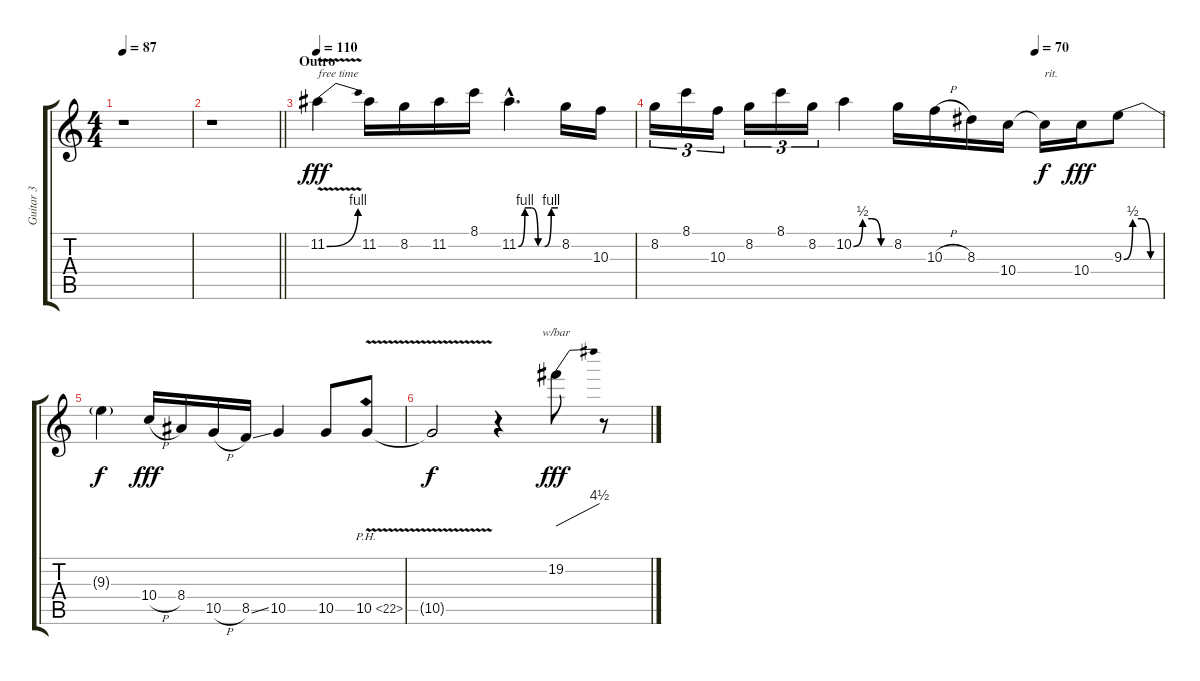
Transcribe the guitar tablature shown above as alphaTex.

\track ("Guitar 3" "Guitar 3") {instrument distortionguitar}
\staff {score tabs}
\tuning (E4 B3 G3 D3 A2 E2) {hide}
\ts (4 4)
\tempo 87
\clef g2
\ks c
r.1{dy fff} |
\barLineRight lightlight
r.1 |
\section ("" "Outro")
\tempo 110
11.2{be (bend 0 0 60 4) v}.4{txt "free time"} 11.2.16 8.2.16 11.2.16 8.1.16 11.2{be (custom 0 0 10 4 20 4 30 0 40 0 50 4 60 4) hac}.4{d} 8.2.16 10.3.16 |
\tempo (70 0.75)
8.2.16{tu (3 2)} 8.1.16{tu (3 2)} 10.3.16{tu (3 2)} 8.2.16{tu (3 2)} 8.1.16{tu (3 2)} 8.2.16{tu (3 2)} 10.2{be (custom 0 0 15 2 30 2 45 0 60 0)}.4 8.2.16 10.3{h}.16 8.3.16 10.4.16 10.4{t}.16{txt "rit." dy f} 10.4.16{dy fff} 9.3{be (custom 0 0 15 2 30 2 45 0 60 0)}.8 |
9.3{t}.4{dy f} 10.4{h}.16{dy fff} 8.4.16 10.5{h}.16 8.5{ss}.16 10.5.4 10.5.8 10.5{ph 12 v}.8{volume 0} |
10.5{t}.2{dy f} r.4{volume 13} 19.2.8{tbe (dive default 0 0 60 18) dy fff} r.8
